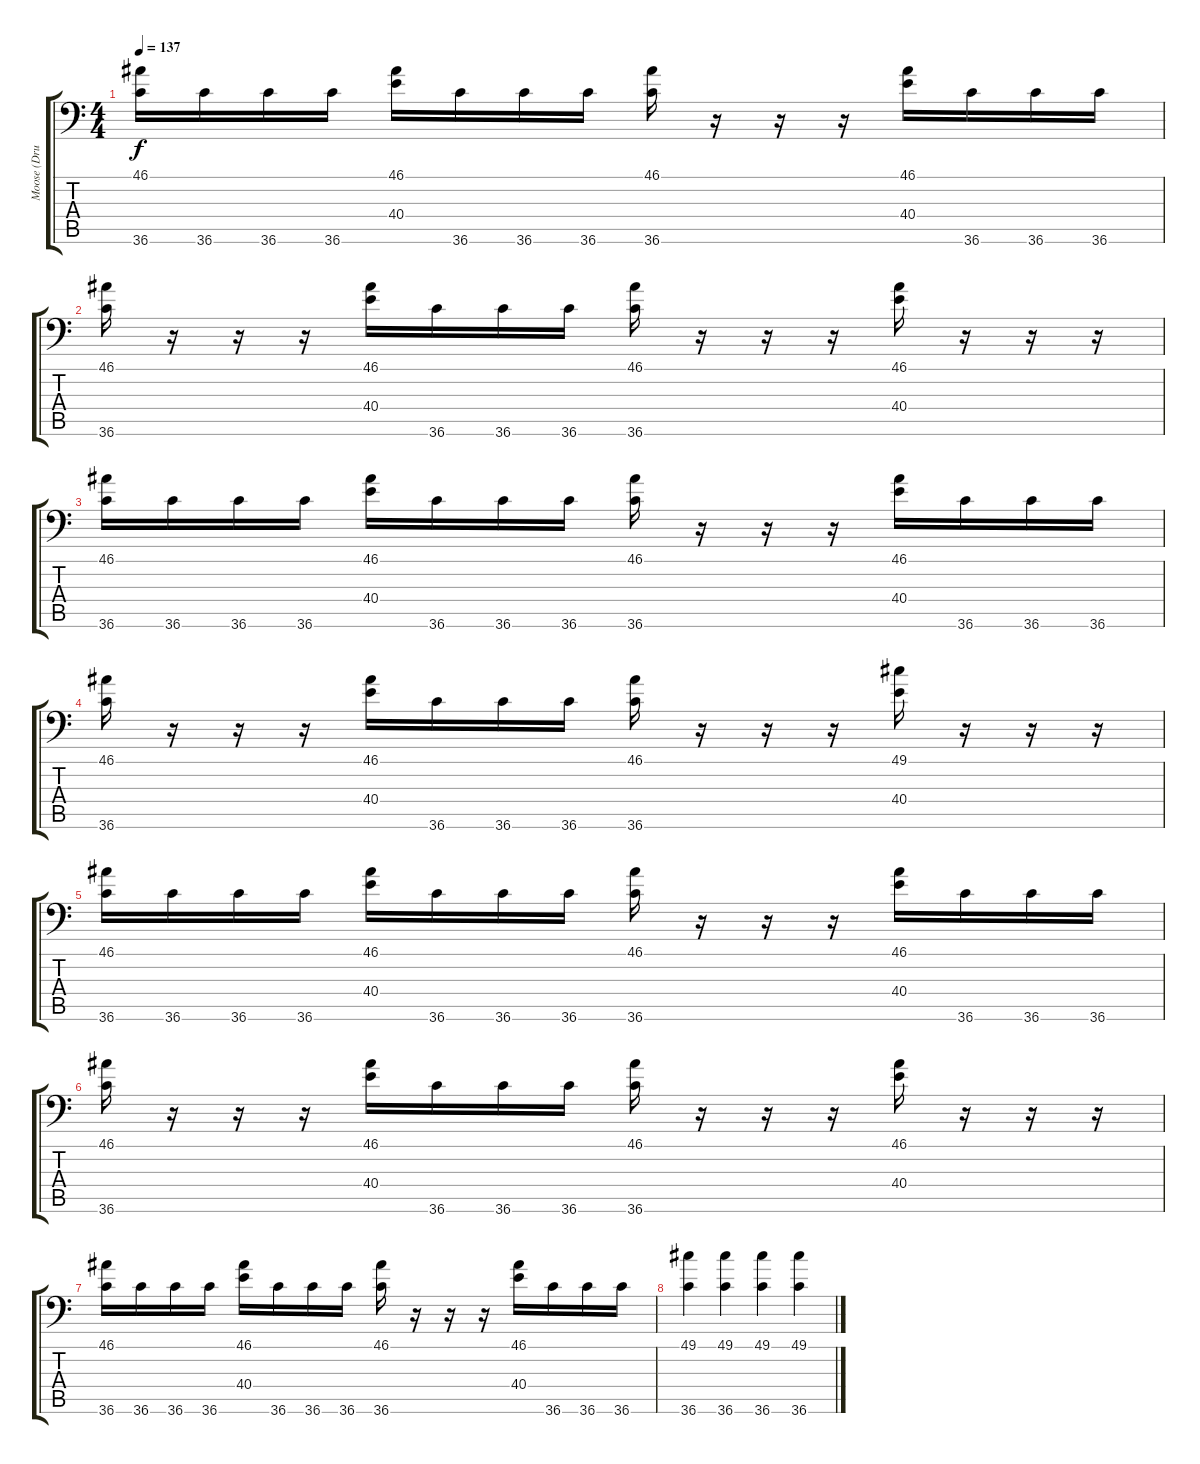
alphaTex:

\track ("Moose (Drums)" "Moose (Dru") {instrument acousticgrandpiano}
\staff {score tabs}
\tuning (C-1 C-1 C-1 C-1 C-1 C-1) {hide}
\ts (4 4)
\tempo 137
\clef f4
\ks c
(46.1 36.6).16{dy f} 36.6.16 36.6.16 36.6.16 (46.1 40.4).16 36.6.16 36.6.16 36.6.16 (46.1 36.6).16 r.16 r.16 r.16 (46.1 40.4).16 36.6.16 36.6.16 36.6.16 |
(46.1 36.6).16 r.16 r.16 r.16 (46.1 40.4).16 36.6.16 36.6.16 36.6.16 (46.1 36.6).16 r.16 r.16 r.16 (46.1 40.4).16 r.16 r.16 r.16 |
(46.1 36.6).16 36.6.16 36.6.16 36.6.16 (46.1 40.4).16 36.6.16 36.6.16 36.6.16 (46.1 36.6).16 r.16 r.16 r.16 (46.1 40.4).16 36.6.16 36.6.16 36.6.16 |
(46.1 36.6).16 r.16 r.16 r.16 (46.1 40.4).16 36.6.16 36.6.16 36.6.16 (46.1 36.6).16 r.16 r.16 r.16 (49.1 40.4).16 r.16 r.16 r.16 |
(46.1 36.6).16 36.6.16 36.6.16 36.6.16 (46.1 40.4).16 36.6.16 36.6.16 36.6.16 (46.1 36.6).16 r.16 r.16 r.16 (46.1 40.4).16 36.6.16 36.6.16 36.6.16 |
(46.1 36.6).16 r.16 r.16 r.16 (46.1 40.4).16 36.6.16 36.6.16 36.6.16 (46.1 36.6).16 r.16 r.16 r.16 (46.1 40.4).16 r.16 r.16 r.16 |
(46.1 36.6).16 36.6.16 36.6.16 36.6.16 (46.1 40.4).16 36.6.16 36.6.16 36.6.16 (46.1 36.6).16 r.16 r.16 r.16 (46.1 40.4).16 36.6.16 36.6.16 36.6.16 |
(49.1 36.6).4 (49.1 36.6).4 (49.1 36.6).4 (49.1 36.6).4
